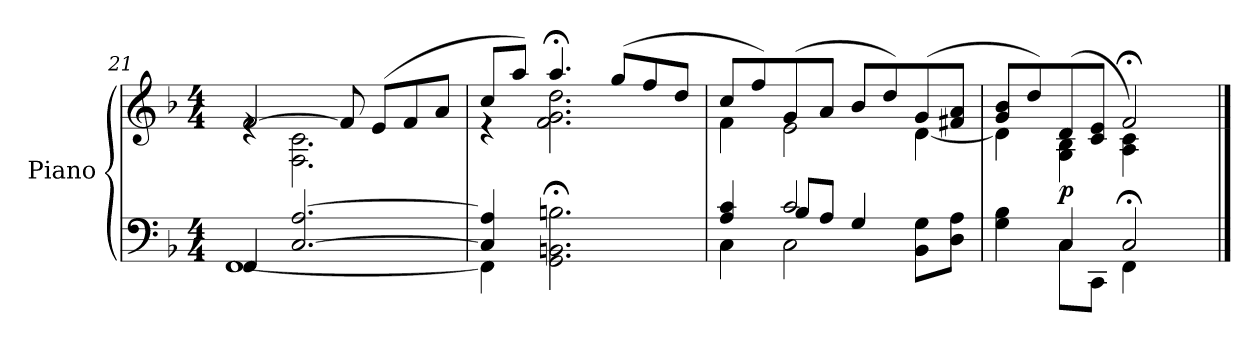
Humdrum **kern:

**kern	**kern	**dynam
*part1	*part1	*part1
*staff2	*staff1	*staff1/2
*I"Piano	*	*
*I'Pno	*	*
*clefF4	*clefG2	*
*k[b-]	*k[b-]	*
*M4/4	*M4/4	*
=21	=21	=21
*^	*^	*
4FF/	[1FF	[2f/	4re	.
[2.C/ [2.A/	.	.	2.F\ 2.c\	.
.	.	8f/]	.	.
.	.	(8e/L	.	.
.	.	8f/	.	.
.	.	8a/J	.	.
!!LO:PB:g=z	!!
=22	=22	=22	=22	=22
4C/] 4A/]	4FF\]	8cc/L	4r	.
.	.	8aa/J)	.	.
2.GG\; 2.BBn\; 2.Bn\;	2.ryy	4.aa;</	2.f\ 2.g\ 2.dd\	.
!	!	!	!	!LO:DY:b
.	.	(8gg/L	.	other-dynamics
.	.	8ff/	.	.
.	.	8dd/J	.	.
=23	=23	=23	=23	=23
*	*^	*	*	*
4A/ 4c/	4C\	4ryy	8cc/L	4f\	.
.	.	.	8ff/)	.	.
2c/	8B-/L	2C\	(8g/	2e\	.
.	8A/J	.	8a/J	.	.
.	4G/	.	8b-/L	.	.
.	.	.	8dd/)	.	.
8BB-\ 8G\L	4ryy	4ryy	(8g/	[4d\	.
8D\ 8A\J	.	.	8f#X/ 8a/J	.	.
*	*v	*v	*	*	*
=24	=24	=24	=24	=24
4G\ 4B-\	4ryy	8g/ 8b-/L	4d\]	.
.	.	8dd/)	.	.
!	!	!	!	!LO:DY:a=2
4C/	8C\L	(>8d/	4G\ 4B-\	p
.	8CC\J	8c/ 8e/J	.	.
2C;</	4FF\	2f;</)	4A\ 4c\	.
.	4ryy	.	4ryy	.
*v	*v	*	*	*
*	*v	*v	*
==	==	==
*-	*-	*-
